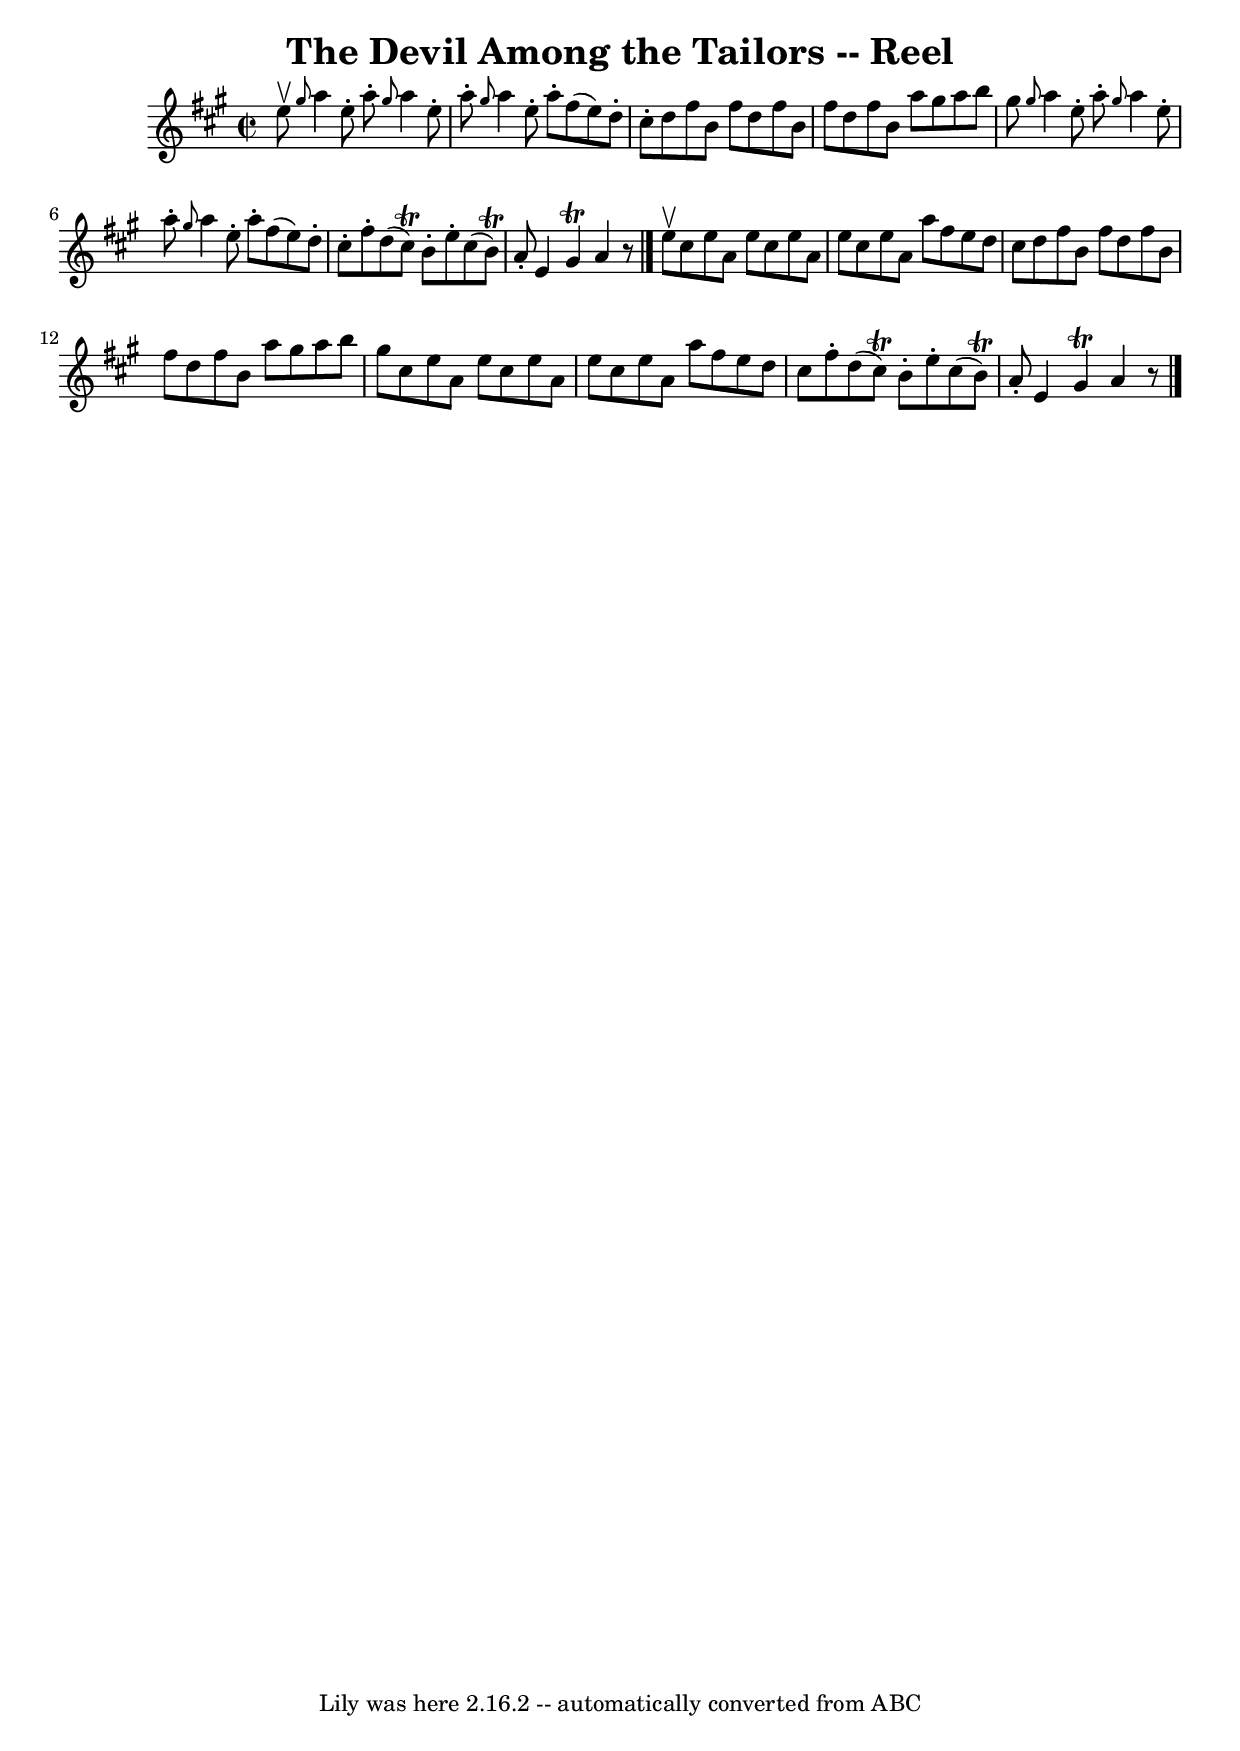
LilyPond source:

\version "2.16.2"
\include "Mammoth.ily"
\header {
  %% book = "Ryan's Mammoth Collection"
  crossRefNumber = "1"
  footnotes = ""
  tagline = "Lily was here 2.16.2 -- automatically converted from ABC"
  title = "The Devil Among the Tailors -- Reel"

}
voicedefault =  {


  \override Staff.TimeSignature #'style = #'C
  \time 2/2 
  \key a \major
  e''8^\upbow |
  \grace { gis''8  
	 }   
  a''4 e''8-. a''8-. \grace { gis''8  
			      } a''4 e''8-. a''8-.   
  |
  \grace { gis''8  
	 } a''4 e''8-. a''8-. fis''8 (e''8-) d''8-. cis''8-.   |
  d''8 fis''8 b'8 fis''8 d''8   
  fis''8 b'8 fis''8    |
  d''8 fis''8 b'8 a''8        
  gis''8 a''8 b''8 gis''8    |
  \grace { gis''8  
	 } a''4 
  e''8-. a''8-. \grace { gis''8  
			 } a''4 e''8-. a''8-.   
  |
  \grace { gis''8  
	 } a''4 e''8-. a''8-. fis''8 (e''8-) d''8-. cis''8-.   |
  fis''8-. d''8 (cis''8^\trill)   
  b'8-. e''8-. cis''8 (b'8^\trill) a'8-.   |
  e'4        
  gis'4^\trill a'4    r8 \bar "|." e''8^\upbow |
  cis''8    
  e''8 a'8 e''8 cis''8 e''8 a'8 e''8    |
  cis''8    
  e''8 a'8 a''8 fis''8 e''8 d''8 cis''8    |
  d''8    
  fis''8 b'8 fis''8 d''8 fis''8 b'8 fis''8    |
  d''8   
  fis''8 b'8 a''8 gis''8 a''8 b''8 gis''8    |
  
  cis''8 e''8 a'8 e''8 cis''8 e''8 a'8 e''8    |
  
  cis''8 e''8 a'8 a''8 fis''8 e''8 d''8 cis''8    |
  
  fis''8-. d''8 (cis''8^\trill) b'8-. e''8-. cis''8 (b'8^\trill) a'8-.   |
  e'4 gis'4^\trill a'4    r8   \bar "|."   

}

\score{
  <<

    \context Staff="default"
    {
      \voicedefault 
      
    }

  >>
  \layout {
    
  }
  \midi {
  }

}
